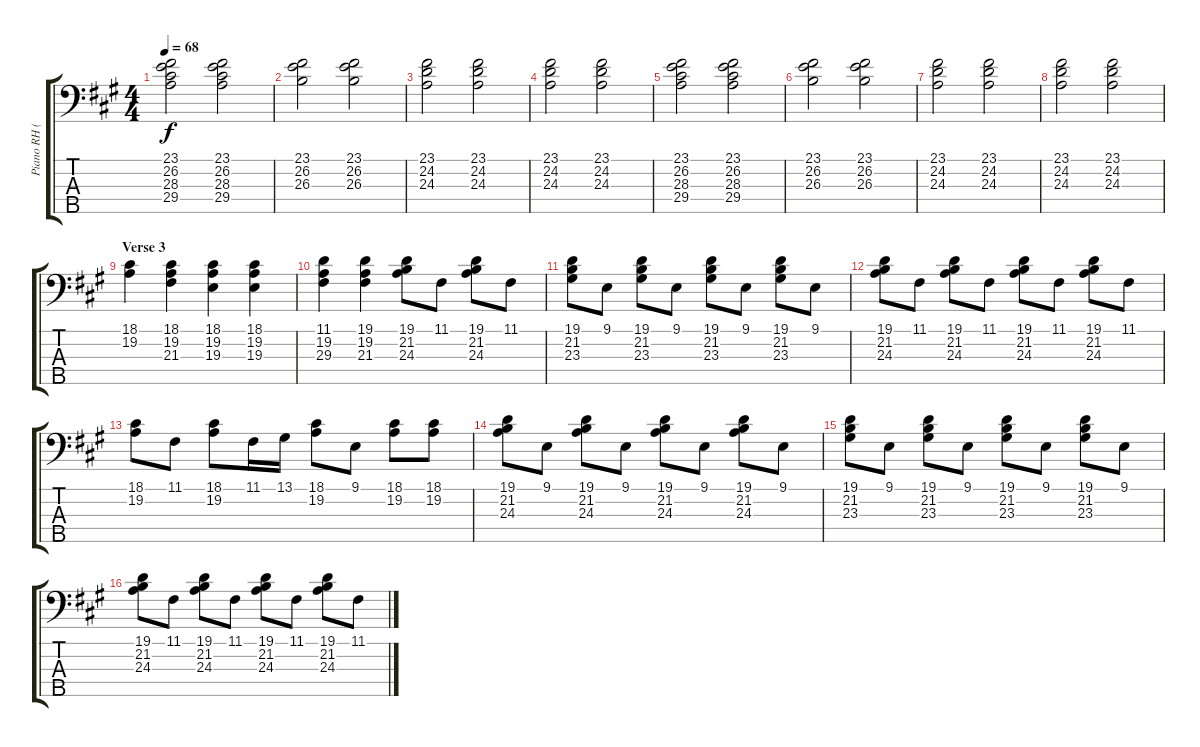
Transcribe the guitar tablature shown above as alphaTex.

\track ("Piano RH (Chris Martin)" "Piano RH (") {instrument acousticgrandpiano}
\staff {score tabs}
\tuning (G2 D2 A1 E1 B0) {hide}
\ts (4 4)
\tempo 68
\clef f4
\ks a
(23.1 26.2 28.3 29.4).2{dy f} (23.1 26.2 28.3 29.4).2 |
(23.1 26.2 26.3).2 (23.1 26.2 26.3).2 |
(23.1 24.2 24.3).2 (23.1 24.2 24.3).2 |
(23.1 24.2 24.3).2 (23.1 24.2 24.3).2 |
(23.1 26.2 28.3 29.4).2 (23.1 26.2 28.3 29.4).2 |
(23.1 26.2 26.3).2 (23.1 26.2 26.3).2 |
(23.1 24.2 24.3).2 (23.1 24.2 24.3).2 |
(23.1 24.2 24.3).2 (23.1 24.2 24.3).2 |
\section ("" "Verse 3")
(18.1 19.2).4 (18.1 19.2 21.3).4 (18.1 19.2 19.3).4 (18.1 19.2 19.3).4 |
(11.1 19.2 29.3).4 (19.1 19.2 21.3).4 (19.1 21.2 24.3).8 11.1.8 (19.1 21.2 24.3).8 11.1.8 |
(19.1 21.2 23.3).8 9.1.8 (19.1 21.2 23.3).8 9.1.8 (19.1 21.2 23.3).8 9.1.8 (19.1 21.2 23.3).8 9.1.8 |
(19.1 21.2 24.3).8 11.1.8 (19.1 21.2 24.3).8 11.1.8 (19.1 21.2 24.3).8 11.1.8 (19.1 21.2 24.3).8 11.1.8 |
(18.1 19.2).8 11.1.8 (18.1 19.2).8 11.1.16 13.1.16 (18.1 19.2).8 9.1.8 (18.1 19.2).8 (18.1 19.2).8 |
(19.1 21.2 24.3).8 9.1.8 (19.1 21.2 24.3).8 9.1.8 (19.1 21.2 24.3).8 9.1.8 (19.1 21.2 24.3).8 9.1.8 |
(19.1 21.2 23.3).8 9.1.8 (19.1 21.2 23.3).8 9.1.8 (19.1 21.2 23.3).8 9.1.8 (19.1 21.2 23.3).8 9.1.8 |
(19.1 21.2 24.3).8 11.1.8 (19.1 21.2 24.3).8 11.1.8 (19.1 21.2 24.3).8 11.1.8 (19.1 21.2 24.3).8 11.1.8
